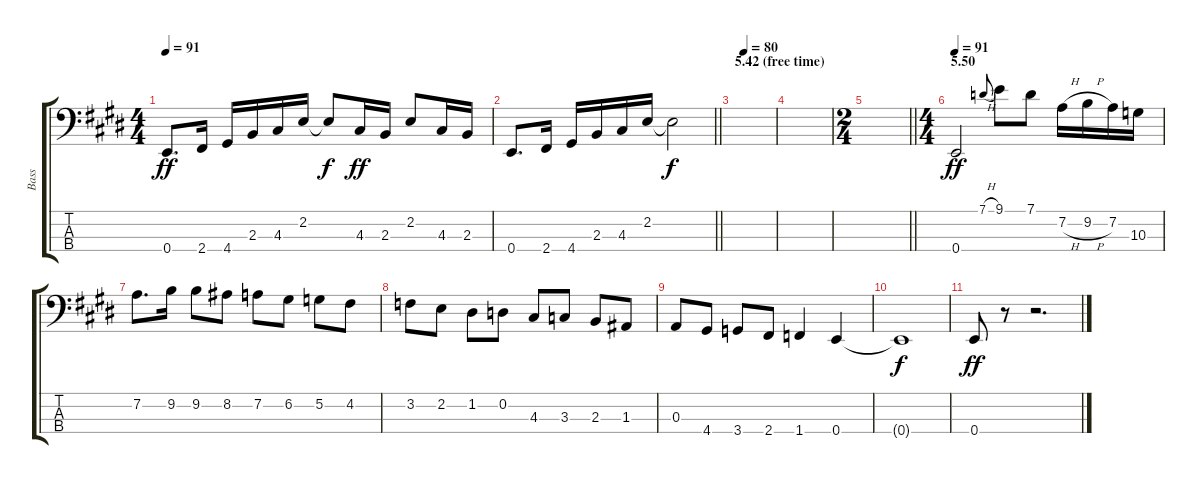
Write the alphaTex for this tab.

\track ("Bass" "Bass") {instrument electricbassfinger}
\staff {score tabs}
\tuning (G2 D2 A1 E1) {hide}
\ts (4 4)
\tempo 91
\clef f4
\ks e
0.4.8{d dy ff} 2.4.16 4.4.16 2.3.16 4.3.16 2.2.16 2.2{t}.8{dy f} 4.3.16{dy ff} 2.3.16 2.2.8 4.3.16 2.3.16 |
\barLineRight lightlight
0.4.8{d} 2.4.16 4.4.16 2.3.16 4.3.16 2.2.16 2.2{t}.2{dy f} |
\section ("" "5.42 (free time)")
\tempo (80 0.25)
|
|
\ts (2 4)
\barLineRight lightlight
|
\ts (4 4)
\section ("" "5.50")
\tempo 91
0.4.2{dy ff} 7.1{h}.8{gr onbeat} 9.1.8 7.1.8 7.2{h}.16 9.2{h}.16 7.2.16 10.3.16 |
7.2.8{d} 9.2.16 9.2.8 8.2.8 7.2.8 6.2.8 5.2.8 4.2.8 |
3.2.8 2.2.8 1.2.8 0.2.8 4.3.8 3.3.8 2.3.8 1.3.8 |
0.3.8 4.4.8 3.4.8 2.4.8 1.4.4 0.4.4 |
0.4{t}.1{dy f} |
0.4.8{dy ff} r.8 r.2{d}
